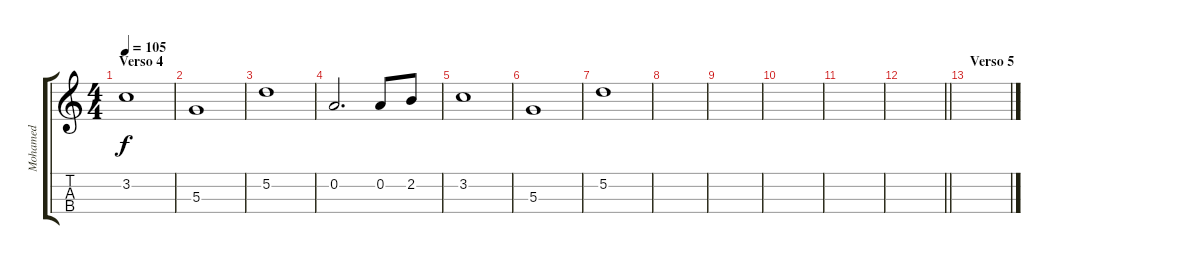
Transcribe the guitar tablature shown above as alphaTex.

\track ("Mohamed" "Mohamed") {instrument violin}
\staff {score tabs}
\tuning (E5 A4 D4 G3) {hide}
\ts (4 4)
\section ("" "Verso 4")
\tempo 105
\clef g2
\ks c
3.2.1{dy f} |
5.3.1 |
5.2.1 |
0.2.2{d} 0.2.8 2.2.8 |
3.2.1 |
5.3.1 |
5.2.1 |
|
|
|
|
\barLineRight lightlight
|
\section ("" "Verso 5")
